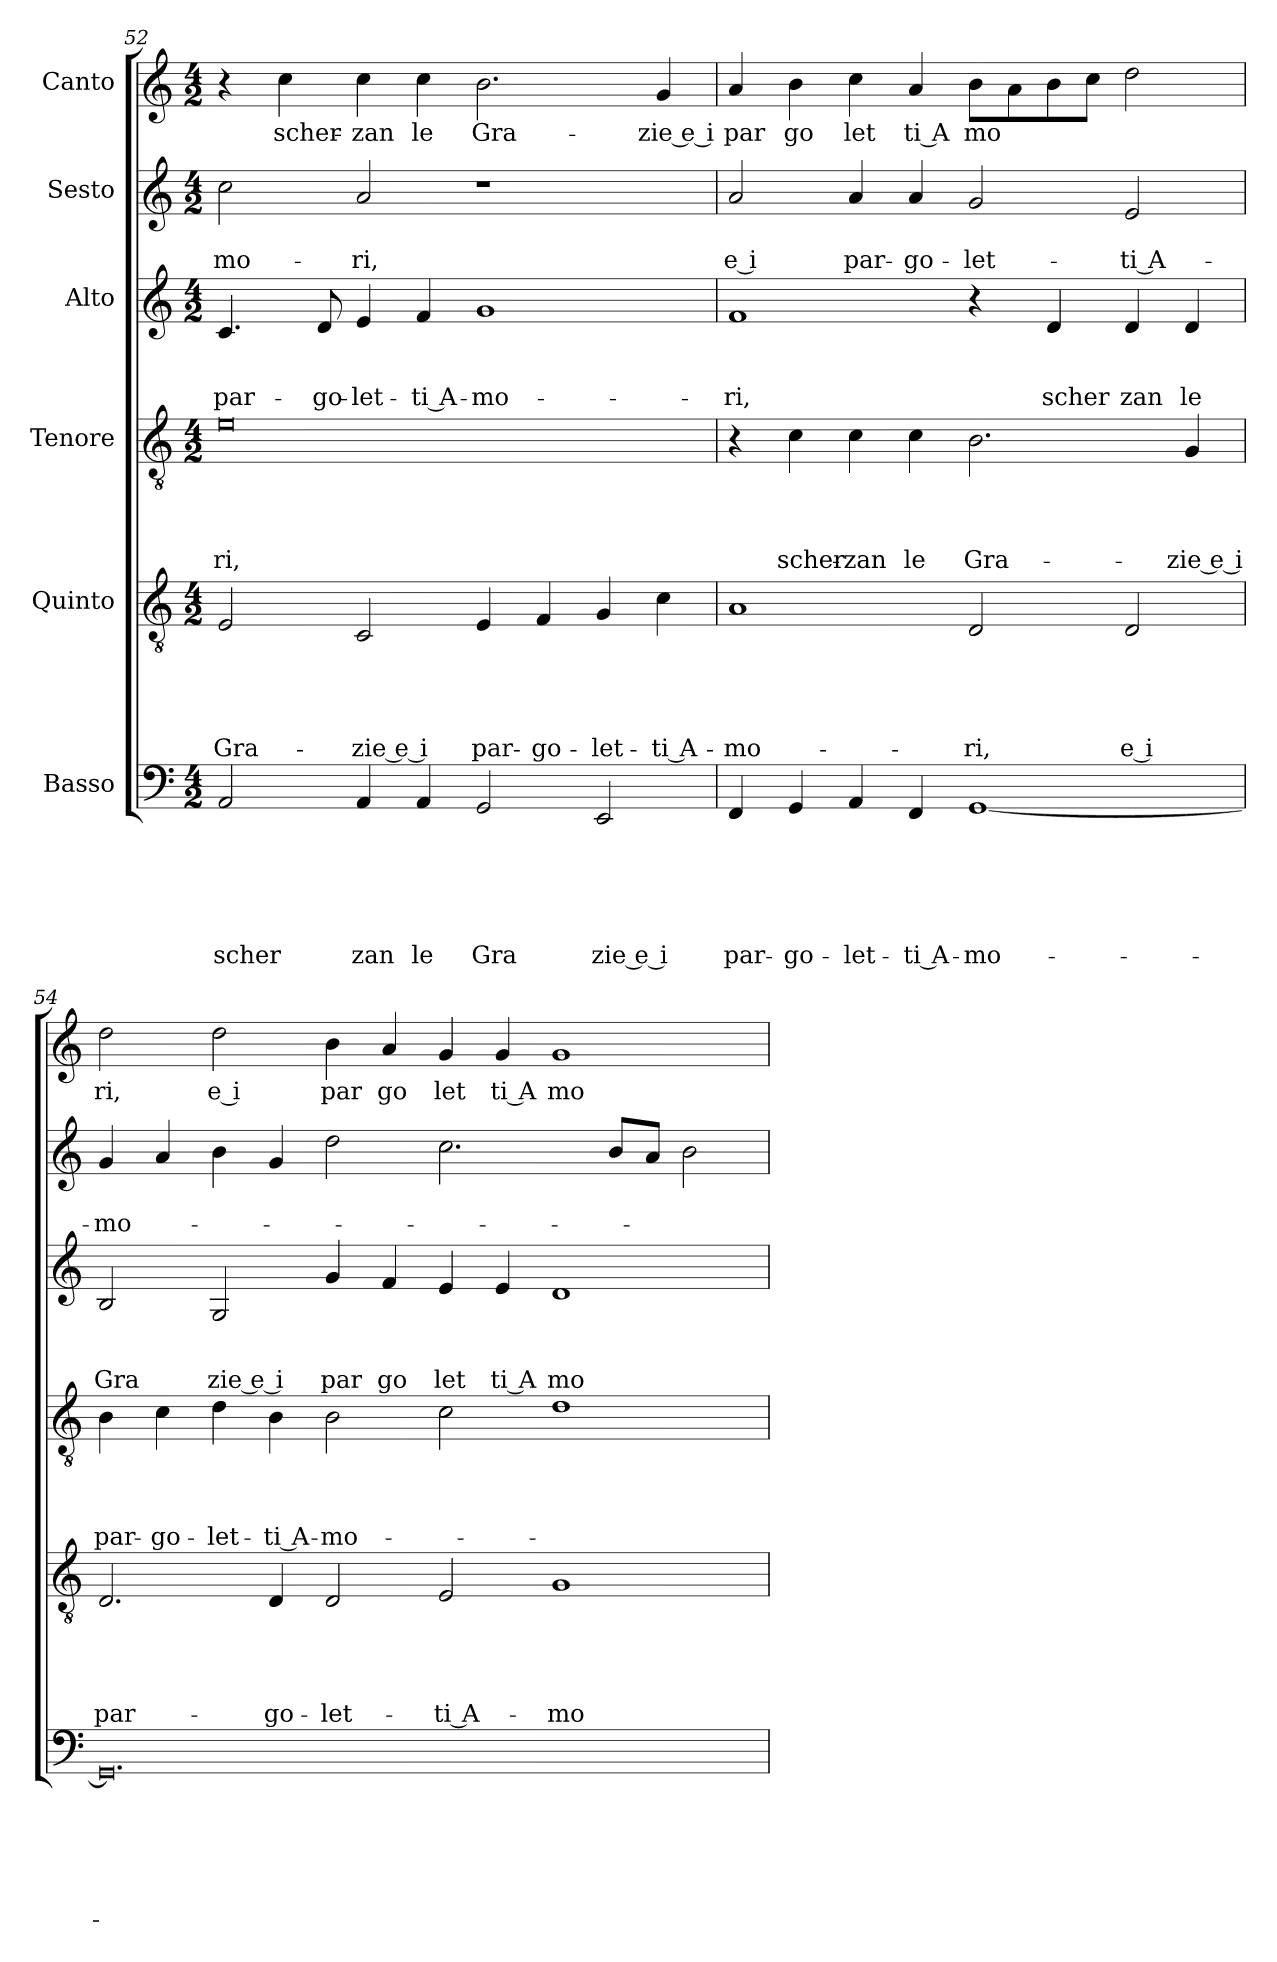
**kern	**text	**text	**text	**text	**text	**text	**kern	**text	**text	**text	**text	**text	**kern	**text	**text	**text	**text	**kern	**text	**text	**text	**kern	**text	**text	**kern	**text
*part6	*part6	*part6	*part6	*part6	*part6	*part6	*part5	*part5	*part5	*part5	*part5	*part5	*part4	*part4	*part4	*part4	*part4	*part3	*part3	*part3	*part3	*part2	*part2	*part2	*part1	*part1
*staff6	*staff6	*staff6	*staff6	*staff6	*staff6	*staff6	*staff5	*staff5	*staff5	*staff5	*staff5	*staff5	*staff4	*staff4	*staff4	*staff4	*staff4	*staff3	*staff3	*staff3	*staff3	*staff2	*staff2	*staff2	*staff1	*staff1
*I"Basso	*	*	*	*	*	*	*I"Quinto	*	*	*	*	*	*I"Tenore	*	*	*	*	*I"Alto	*	*	*	*I"Sesto	*	*	*I"Canto	*
*clefF4	*	*	*	*	*	*	*clefGv2	*	*	*	*	*	*clefGv2	*	*	*	*	*clefG2	*	*	*	*clefG2	*	*	*clefG2	*
*k[]	*	*	*	*	*	*	*k[]	*	*	*	*	*	*k[]	*	*	*	*	*k[]	*	*	*	*k[]	*	*	*k[]	*
*C:	*	*	*	*	*	*	*C:	*	*	*	*	*	*C:	*	*	*	*	*C:	*	*	*	*C:	*	*	*C:	*
*M4/2	*	*	*	*	*	*	*M4/2	*	*	*	*	*	*M4/2	*	*	*	*	*M4/2	*	*	*	*M4/2	*	*	*M4/2	*
=52	=52	=52	=52	=52	=52	=52	=52	=52	=52	=52	=52	=52	=52	=52	=52	=52	=52	=52	=52	=52	=52	=52	=52	=52	=52	=52
!	!	!	!	!	!	!LO:LY:b	!	!	!	!	!	!LO:LY:b	!	!	!	!	!LO:LY:b	!	!	!	!LO:LY:b	!	!	!LO:LY:b	!	!
2AA/	.	.	.	.	.	scher	2E/	.	.	.	.	Gra-	0e	.	.	.	ri,	4.c/	.	.	par-	2cc\	.	-mo-	4r	.
!	!	!	!	!	!	!	!	!	!	!	!	!	!	!	!	!	!	!	!	!	!	!	!	!	!	!LO:LY:b
.	.	.	.	.	.	.	.	.	.	.	.	.	.	.	.	.	.	.	.	.	.	.	.	.	4cc\	scher-
!	!	!	!	!	!	!	!	!	!	!	!	!	!	!	!	!	!	!	!	!	!LO:LY:b	!	!	!	!	!
.	.	.	.	.	.	.	.	.	.	.	.	.	.	.	.	.	.	8d/	.	.	-go-	.	.	.	.	.
!	!	!	!	!	!	!LO:LY:b	!	!	!	!	!	!LO:LY:b:rj	!	!	!	!	!	!	!	!	!LO:LY:b	!	!	!LO:LY:b	!	!LO:LY:b
4AA/	.	.	.	.	.	zan	2C/	.	.	.	.	-zie e i	.	.	.	.	.	4e/	.	.	-let-	2a/	.	-ri,	4cc\	-zan
!	!	!	!	!	!	!LO:LY:b	!	!	!	!	!	!	!	!	!	!	!	!	!	!	!LO:LY:b:rj	!	!	!	!	!LO:LY:b
4AA/	.	.	.	.	.	le	.	.	.	.	.	.	.	.	.	.	.	4f/	.	.	-ti A-	.	.	.	4cc\	le
!	!	!	!	!	!	!LO:LY:b	!	!	!	!	!	!LO:LY:b	!	!	!	!	!	!	!	!	!LO:LY:b	!	!	!	!	!LO:LY:b
2GG/	.	.	.	.	.	Gra	4E/	.	.	.	.	par-	.	.	.	.	.	1g	.	.	-mo-	1r	.	.	2.b\	Gra-
!	!	!	!	!	!	!	!	!	!	!	!	!LO:LY:b	!	!	!	!	!	!	!	!	!	!	!	!	!	!
.	.	.	.	.	.	.	4F/	.	.	.	.	-go-	.	.	.	.	.	.	.	.	.	.	.	.	.	.
!	!	!	!	!	!	!LO:LY:b:rj	!	!	!	!	!	!LO:LY:b	!	!	!	!	!	!	!	!	!	!	!	!	!	!
2EE/	.	.	.	.	.	zie e i	4G/	.	.	.	.	-let-	.	.	.	.	.	.	.	.	.	.	.	.	.	.
!	!	!	!	!	!	!	!	!	!	!	!	!LO:LY:b:rj	!	!	!	!	!	!	!	!	!	!	!	!	!	!LO:LY:b:rj
.	.	.	.	.	.	.	4c\	.	.	.	.	-ti A-	.	.	.	.	.	.	.	.	.	.	.	.	4g/	-zie e i
!!LO:PB:g=z
=53	=53	=53	=53	=53	=53	=53	=53	=53	=53	=53	=53	=53	=53	=53	=53	=53	=53	=53	=53	=53	=53	=53	=53	=53	=53	=53
!	!	!	!	!	!	!LO:LY:b	!	!	!	!	!	!LO:LY:b	!	!	!	!	!	!	!	!	!LO:LY:b	!	!	!LO:LY:b:rj	!	!LO:LY:b
4FF/	.	.	.	.	.	par-	1A	.	.	.	.	-mo-	4r	.	.	.	.	1f	.	.	-ri,	2a/	.	e i	4a/	par
!	!	!	!	!	!	!LO:LY:b	!	!	!	!	!	!	!	!	!	!	!LO:LY:b	!	!	!	!	!	!	!	!	!LO:LY:b
4GG/	.	.	.	.	.	-go-	.	.	.	.	.	.	4c\	.	.	.	scher-	.	.	.	.	.	.	.	4b\	go
!	!	!	!	!	!	!LO:LY:b	!	!	!	!	!	!	!	!	!	!	!LO:LY:b	!	!	!	!	!	!	!LO:LY:b	!	!LO:LY:b
4AA/	.	.	.	.	.	-let-	.	.	.	.	.	.	4c\	.	.	.	-zan	.	.	.	.	4a/	.	par-	4cc\	let
!	!	!	!	!	!	!LO:LY:b:rj	!	!	!	!	!	!	!	!	!	!	!LO:LY:b	!	!	!	!	!	!	!LO:LY:b	!	!LO:LY:b:rj
4FF/	.	.	.	.	.	-ti A-	.	.	.	.	.	.	4c\	.	.	.	le	.	.	.	.	4a/	.	-go-	4a/	ti A
!	!	!	!	!	!	!LO:LY:b	!	!	!	!	!	!LO:LY:b	!	!	!	!	!LO:LY:b	!	!	!	!	!	!	!LO:LY:b	!	!LO:LY:b
[<1GG	.	.	.	.	.	-mo-	2D/	.	.	.	.	-ri,	2.B\	.	.	.	Gra-	4r	.	.	.	2g/	.	-let-	8b\L	mo
.	.	.	.	.	.	.	.	.	.	.	.	.	.	.	.	.	.	.	.	.	.	.	.	.	8a\	.
!	!	!	!	!	!	!	!	!	!	!	!	!	!	!	!	!	!	!	!	!	!LO:LY:b	!	!	!	!	!
.	.	.	.	.	.	.	.	.	.	.	.	.	.	.	.	.	.	4d/	.	.	scher	.	.	.	8b\	.
.	.	.	.	.	.	.	.	.	.	.	.	.	.	.	.	.	.	.	.	.	.	.	.	.	8cc\J	.
!	!	!	!	!	!	!	!	!	!	!	!	!LO:LY:b:rj	!	!	!	!	!	!	!	!	!LO:LY:b	!	!	!LO:LY:b:rj	!	!
.	.	.	.	.	.	.	2D/	.	.	.	.	e i	.	.	.	.	.	4d/	.	.	zan	2e/	.	-ti A-	2dd\	.
!	!	!	!	!	!	!	!	!	!	!	!	!	!	!	!	!	!LO:LY:b:rj	!	!	!	!LO:LY:b	!	!	!	!	!
.	.	.	.	.	.	.	.	.	.	.	.	.	4G/	.	.	.	-zie e i	4d/	.	.	le	.	.	.	.	.
=54	=54	=54	=54	=54	=54	=54	=54	=54	=54	=54	=54	=54	=54	=54	=54	=54	=54	=54	=54	=54	=54	=54	=54	=54	=54	=54
!	!	!	!	!	!	!	!	!	!	!	!	!LO:LY:b	!	!	!	!	!LO:LY:b	!	!	!	!LO:LY:b	!	!	!LO:LY:b	!	!LO:LY:b
0.GG]	.	.	.	.	.	.	2.D/	.	.	.	.	par-	4B\	.	.	.	par-	2B/	.	.	Gra	4g/	.	-mo-	2dd>\	ri,
!	!	!	!	!	!	!	!	!	!	!	!	!	!	!	!	!	!LO:LY:b	!	!	!	!	!	!	!	!	!
.	.	.	.	.	.	.	.	.	.	.	.	.	4c\	.	.	.	-go-	.	.	.	.	4a/	.	.	.	.
!	!	!	!	!	!	!	!	!	!	!	!	!	!	!	!	!	!LO:LY:b	!	!	!	!LO:LY:b:rj	!	!	!	!	!LO:LY:b:rj
.	.	.	.	.	.	.	.	.	.	.	.	.	4d\	.	.	.	-let-	2G/	.	.	zie e i	4b\	.	.	2dd\	e i
!	!	!	!	!	!	!	!	!	!	!	!	!LO:LY:b	!	!	!	!	!LO:LY:b:rj	!	!	!	!	!	!	!	!	!
.	.	.	.	.	.	.	4D/	.	.	.	.	-go-	4B\	.	.	.	-ti A-	.	.	.	.	4g/	.	.	.	.
!	!	!	!	!	!	!	!	!	!	!	!	!LO:LY:b	!	!	!	!	!LO:LY:b	!	!	!	!LO:LY:b	!	!	!	!	!LO:LY:b
.	.	.	.	.	.	.	2D/	.	.	.	.	-let-	2B\	.	.	.	-mo-	4g/	.	.	par	2dd\	.	.	4b\	par
!	!	!	!	!	!	!	!	!	!	!	!	!	!	!	!	!	!	!	!	!	!LO:LY:b	!	!	!	!	!LO:LY:b
.	.	.	.	.	.	.	.	.	.	.	.	.	.	.	.	.	.	4f/	.	.	go	.	.	.	4a/	go
!	!	!	!	!	!	!	!	!	!	!	!	!LO:LY:b:rj	!	!	!	!	!	!	!	!	!LO:LY:b	!	!	!	!	!LO:LY:b
.	.	.	.	.	.	.	2E/	.	.	.	.	-ti A-	2c\	.	.	.	.	4e/	.	.	let	2.cc\	.	.	4g/	let
!	!	!	!	!	!	!	!	!	!	!	!	!	!	!	!	!	!	!	!	!	!LO:LY:b:rj	!	!	!	!	!LO:LY:b:rj
.	.	.	.	.	.	.	.	.	.	.	.	.	.	.	.	.	.	4e/	.	.	ti A	.	.	.	4g/	ti A
!	!	!	!	!	!	!	!	!	!	!	!	!LO:LY:b	!	!	!	!	!	!	!	!	!LO:LY:b	!	!	!	!	!LO:LY:b
.	.	.	.	.	.	.	1G	.	.	.	.	-mo-	1d	.	.	.	.	1d	.	.	mo	.	.	.	1g	mo
.	.	.	.	.	.	.	.	.	.	.	.	.	.	.	.	.	.	.	.	.	.	8b/L	.	.	.	.
.	.	.	.	.	.	.	.	.	.	.	.	.	.	.	.	.	.	.	.	.	.	8a/J	.	.	.	.
.	.	.	.	.	.	.	.	.	.	.	.	.	.	.	.	.	.	.	.	.	.	2b\	.	.	.	.
=	=	=	=	=	=	=	=	=	=	=	=	=	=	=	=	=	=	=	=	=	=	=	=	=	=	=
*-	*-	*-	*-	*-	*-	*-	*-	*-	*-	*-	*-	*-	*-	*-	*-	*-	*-	*-	*-	*-	*-	*-	*-	*-	*-	*-
